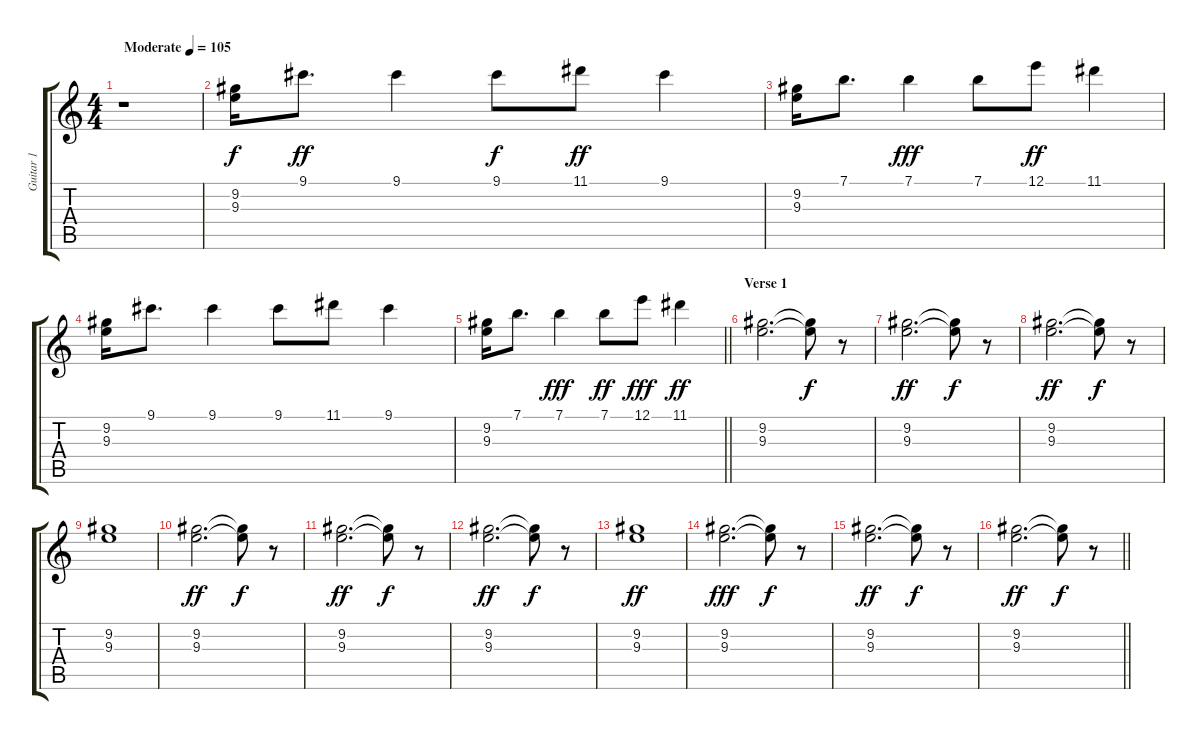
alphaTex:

\track ("Guitar 1" "Guitar 1") {instrument acousticguitarsteel}
\staff {score tabs}
\tuning (E4 B3 G3 D3 A2 E2) {hide}
\ts (4 4)
\tempo (105 "Moderate")
\clef g2
\ks c
r.1{dy f instrument acousticguitarsteel} |
(9.2 9.3).16 9.1.8{d dy ff} 9.1.4 9.1.8{dy f} 11.1.8{dy ff} 9.1.4 |
(9.2 9.3).16 7.1.8{d} 7.1.4{dy fff} 7.1.8 12.1.8{dy ff} 11.1.4 |
(9.2 9.3).16 9.1.8{d} 9.1.4 9.1.8 11.1.8 9.1.4 |
\barLineRight lightlight
(9.2 9.3).16 7.1.8{d} 7.1.4{dy fff} 7.1.8{dy ff} 12.1.8{dy fff} 11.1.4{dy ff} |
\section ("" "Verse 1")
(9.2 9.3).2{d} (9.2{t} 9.3{t}).8{dy f} r.8 |
(9.2 9.3).2{d dy ff} (9.2{t} 9.3{t}).8{dy f} r.8 |
(9.2 9.3).2{d dy ff} (9.2{t} 9.3{t}).8{dy f} r.8 |
(9.2 9.3).1 |
(9.2 9.3).2{d dy ff} (9.2{t} 9.3{t}).8{dy f} r.8 |
(9.2 9.3).2{d dy ff} (9.2{t} 9.3{t}).8{dy f} r.8 |
(9.2 9.3).2{d dy ff} (9.2{t} 9.3{t}).8{dy f} r.8 |
(9.2 9.3).1{dy ff} |
(9.2 9.3).2{d dy fff} (9.2{t} 9.3{t}).8{dy f} r.8 |
(9.2 9.3).2{d dy ff} (9.2{t} 9.3{t}).8{dy f} r.8 |
\barLineRight lightlight
(9.2 9.3).2{d dy ff} (9.2{t} 9.3{t}).8{dy f} r.8
